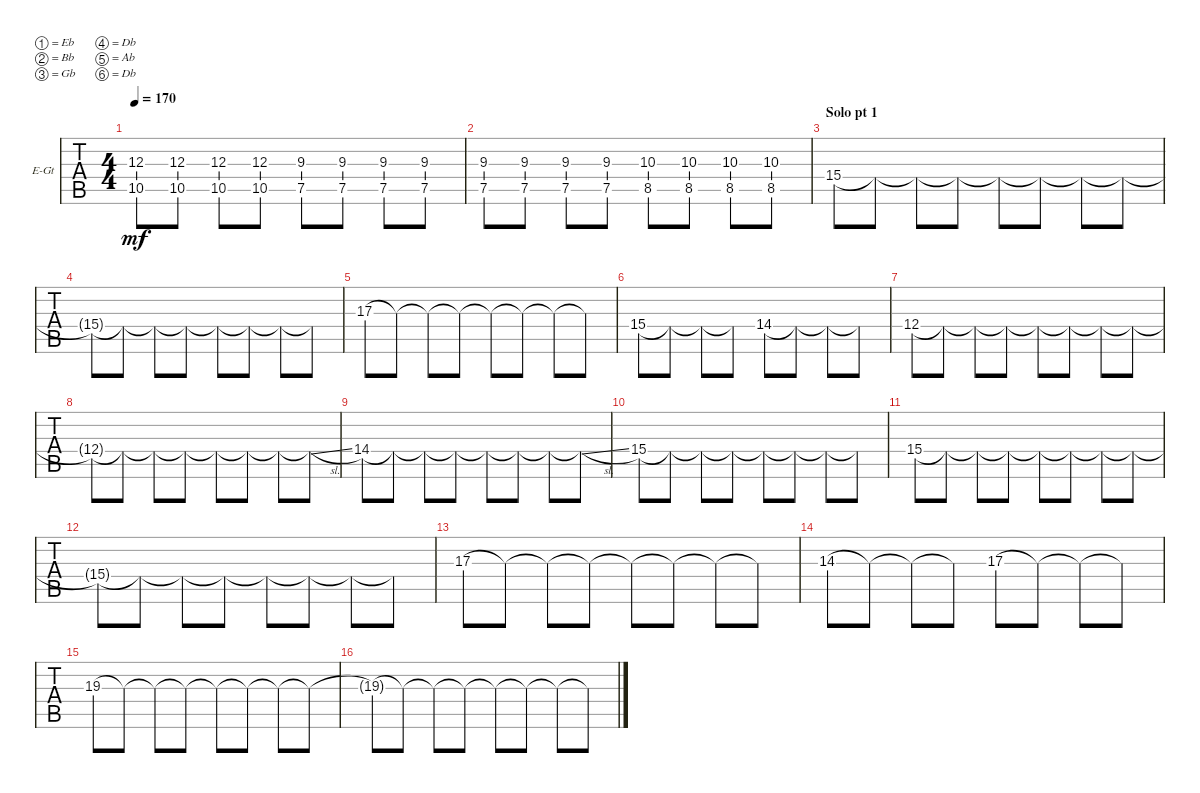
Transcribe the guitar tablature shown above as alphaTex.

\defaultSystemsLayout 4
\bracketExtendMode groupsimilarinstruments
\firstSystemTrackNameOrientation horizontal
\otherSystemsTrackNameOrientation horizontal
\track ("Guitar 1" "E-Gt") {instrument distortionguitar}
\staff {tabs}
\tuning (Eb4 Bb3 Gb3 Db3 Ab2 Db2)
\ts (4 4)
\tempo 170
\clef g2
\ks c
(10.5 12.3).8{dy mf} (10.5 12.3).8 (10.5 12.3).8 (10.5 12.3).8 (7.5 9.3).8 (7.5 9.3).8 (7.5 9.3).8 (7.5 9.3).8 |
(7.5 9.3).8 (9.3 7.5).8 (7.5 9.3).8 (7.5 9.3).8 (8.5 10.3).8 (8.5 10.3).8 (8.5 10.3).8 (8.5 10.3).8 |
\section ("" "Solo pt 1")
15.4.8 15.4{t}.8 15.4{t}.8 15.4{t}.8 15.4{t}.8 15.4{t}.8 15.4{t}.8 15.4{t}.8 |
15.4{t}.8 15.4{t}.8 15.4{t}.8 15.4{t}.8 15.4{t}.8 15.4{t}.8 15.4{t}.8 15.4{t}.8 |
17.3.8 17.3{t}.8 17.3{t}.8 17.3{t}.8 17.3{t}.8 17.3{t}.8 17.3{t}.8 17.3{t}.8 |
15.4.8 15.4{t}.8 15.4{t}.8 15.4{t}.8 14.4.8 14.4{t}.8 14.4{t}.8 14.4{t}.8 |
12.4.8 12.4{t}.8 12.4{t}.8 12.4{t}.8 12.4{t}.8 12.4{t}.8 12.4{t}.8 12.4{t}.8 |
12.4{t}.8 12.4{t}.8 12.4{t}.8 12.4{t}.8 12.4{t}.8 12.4{t}.8 12.4{t}.8 12.4{sl t}.8 |
14.4.8 14.4{t}.8 14.4{t}.8 14.4{t}.8 14.4{t}.8 14.4{t}.8 14.4{t}.8 14.4{sl t}.8 |
15.4.8 15.4{t}.8 15.4{t}.8 15.4{t}.8 15.4{t}.8 15.4{t}.8 15.4{t}.8 15.4{t}.8 |
15.4.8 15.4{t}.8 15.4{t}.8 15.4{t}.8 15.4{t}.8 15.4{t}.8 15.4{t}.8 15.4{t}.8 |
15.4{t}.8 15.4{t}.8 15.4{t}.8 15.4{t}.8 15.4{t}.8 15.4{t}.8 15.4{t}.8 15.4{t}.8 |
17.3.8 17.3{t}.8 17.3{t}.8 17.3{t}.8 17.3{t}.8 17.3{t}.8 17.3{t}.8 17.3{t}.8 |
14.3.8 14.3{t}.8 14.3{t}.8 14.3{t}.8 17.3.8 17.3{t}.8 17.3{t}.8 17.3{t}.8 |
19.3.8 19.3{t}.8 19.3{t}.8 19.3{t}.8 19.3{t}.8 19.3{t}.8 19.3{t}.8 19.3{t}.8 |
19.3{t}.8 19.3{t}.8 19.3{t}.8 19.3{t}.8 19.3{t}.8 19.3{t}.8 19.3{t}.8 19.3{t}.8
